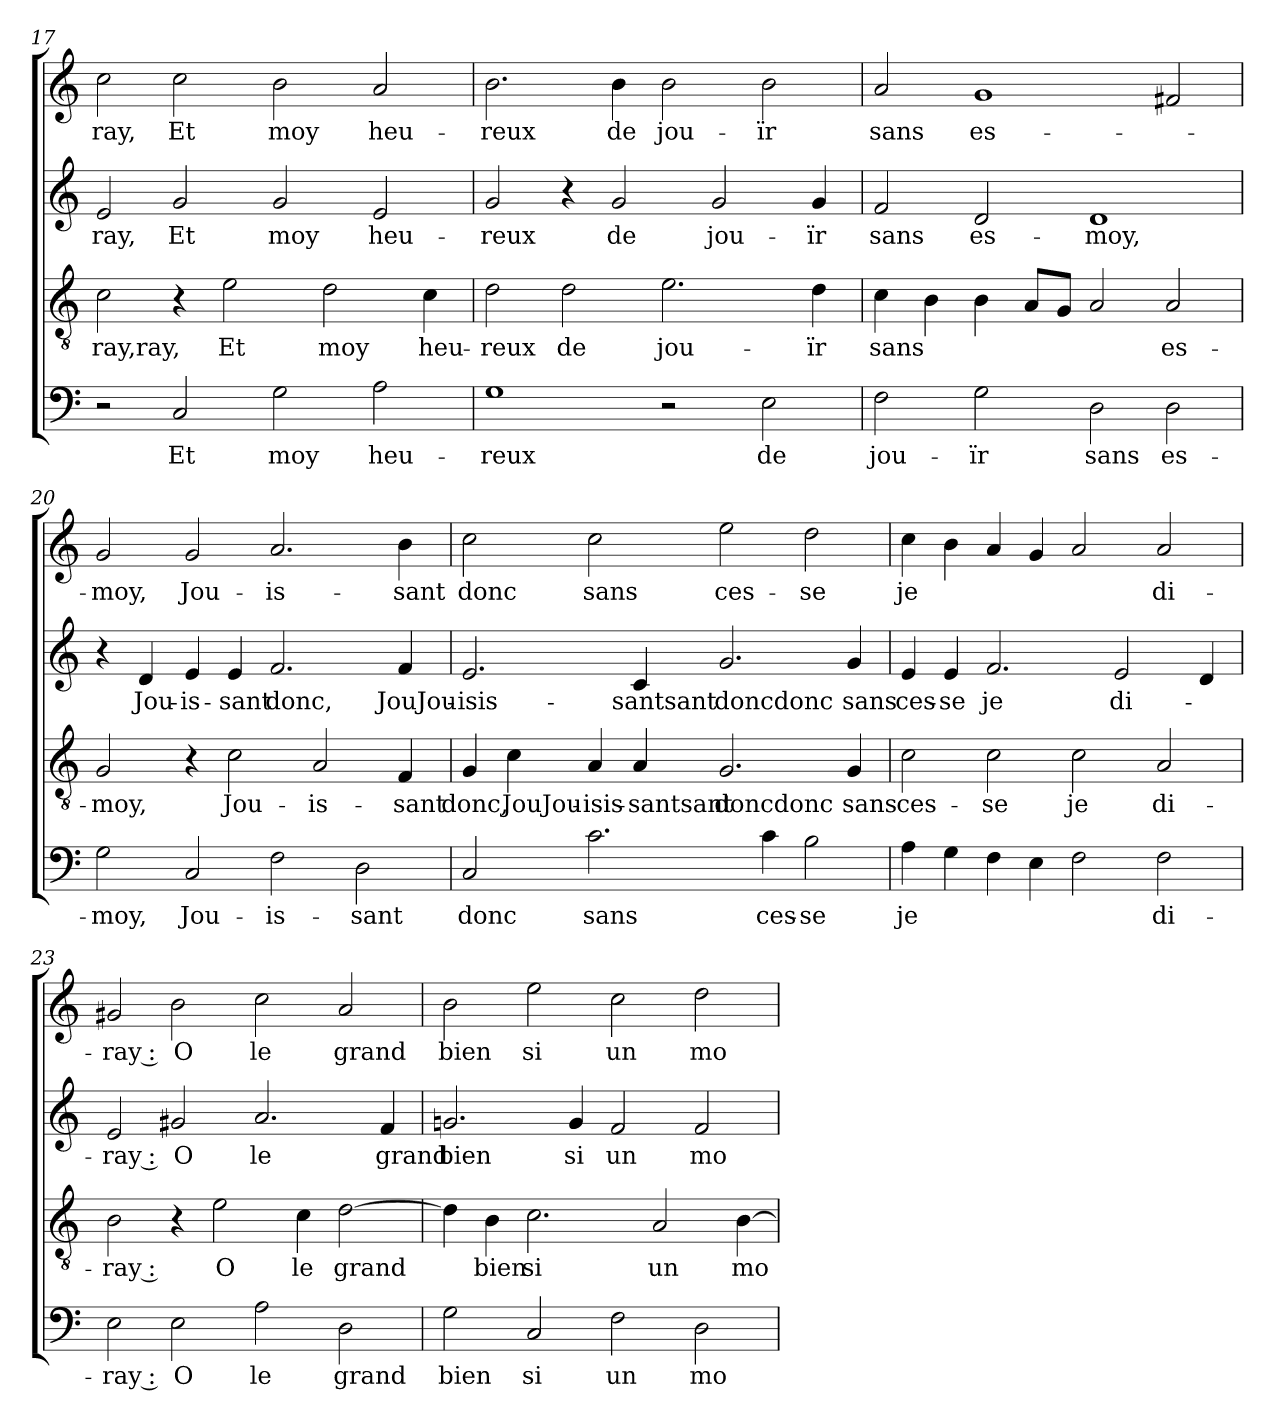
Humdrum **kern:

**kern	**text	**kern	**text	**kern	**text	**kern	**text
*part4	*part4	*part3	*part3	*part2	*part2	*part1	*part1
*staff4	*staff4	*staff3	*staff3	*staff2	*staff2	*staff1	*staff1
!!LO:LB:g=z
*clefF4	*	*clefGv2	*	*clefG2	*	*clefG2	*
*k[]	*	*k[]	*	*k[]	*	*k[]	*
=17	=17	=17	=17	=17	=17	=17	=17
2r	.	2c	-ray,ray,	2e	-ray,	2cc	-ray,
2C	Et	4r	.	2g	Et	2cc	Et
.	.	2e	Et	.	.	.	.
2G	moy	.	.	2g	moy	2b	moy
.	.	2d	moy	.	.	.	.
2A	heu-	.	.	2e	heu-	2a	heu-
.	.	4c	heu-	.	.	.	.
=18	=18	=18	=18	=18	=18	=18	=18
1G	-reux	2d	-reux	2g	-reux	2.b	-reux
.	.	2d	de	4r	.	.	.
.	.	.	.	2g	de	4b	de
2r	.	2.e	jou-	.	.	2b	jou-
.	.	.	.	2g	jou-	.	.
2E	de	.	.	.	.	2b	-ïr
.	.	4d	-ïr	4g	-ïr	.	.
=19	=19	=19	=19	=19	=19	=19	=19
2F	jou-	4c	sans	2f	sans	2a	sans
.	.	4B	.	.	.	.	.
2G	-ïr	4B	.	2d	es-	1g	es-
.	.	8AL	.	.	.	.	.
.	.	8GJ	.	.	.	.	.
2D	sans	2A	.	1d	-moy,	.	.
2D	es-	2A	es-	.	.	2f#X	.
!!LO:PB:g=z
=20	=20	=20	=20	=20	=20	=20	=20
2G	-moy,	2G	-moy,	4r	.	2g	-moy,
.	.	.	.	4d	Jou-	.	.
2C	Jou-	4r	.	4e	-is-	2g	Jou-
.	.	2c	Jou-	4e	-sant	.	.
2F	-is-	.	.	2.f	donc,	2.a	-is-
.	.	2A	-is-	.	.	.	.
2D	-sant	.	.	.	.	.	.
.	.	4F	-sant	4f	JouJou-	4b	-sant
=21	=21	=21	=21	=21	=21	=21	=21
2C	donc	4G	donc,	2.e	-isis-	2cc	donc
.	.	4c	JouJou-	.	.	.	.
2.c	sans	4A	-isis-	.	.	2cc	sans
.	.	4A	-santsant	4c	-santsant	.	.
.	.	2.G	doncdonc	2.g	doncdonc	2ee	ces-
4c	ces-	.	.	.	.	.	.
2B	-se	.	.	.	.	2dd	-se
.	.	4G	sans	4g	sans	.	.
=22	=22	=22	=22	=22	=22	=22	=22
4A	je	2c	ces-	4e	ces-	4cc	je
4G	.	.	.	4e	-se	4b	.
4F	.	2c	-se	2.f	je	4a	.
4E	.	.	.	.	.	4g	.
2F	.	2c	je	.	.	2a	.
.	.	.	.	2e	di-	.	.
2F	di-	2A	di-	.	.	2a	di-
.	.	.	.	4d	.	.	.
!!LO:LB:g=z
=23	=23	=23	=23	=23	=23	=23	=23
2E	-ray :	2B	-ray :	2e	-ray :	2g#X	-ray :
2E	O	4r	.	2g#X	O	2b	O
.	.	2e	O	.	.	.	.
2A	le	.	.	2.a	le	2cc	le
.	.	4c	le	.	.	.	.
2D	grand	[2d	grand	.	.	2a	grand
.	.	.	.	4f	grand	.	.
=24	=24	=24	=24	=24	=24	=24	=24
2G	bien	4d]	.	2.gn	bien	2b	bien
.	.	4B	bien	.	.	.	.
2C	si	2.c	si	.	.	2ee	si
.	.	.	.	4g	si	.	.
2F	un	.	.	2f	un	2cc	un
.	.	2A	un	.	.	.	.
2D	mo-	.	.	2f	mo-	2dd	mo-
.	.	[4B	mo-	.	.	.	.
=	=	=	=	=	=	=	=
*-	*-	*-	*-	*-	*-	*-	*-
